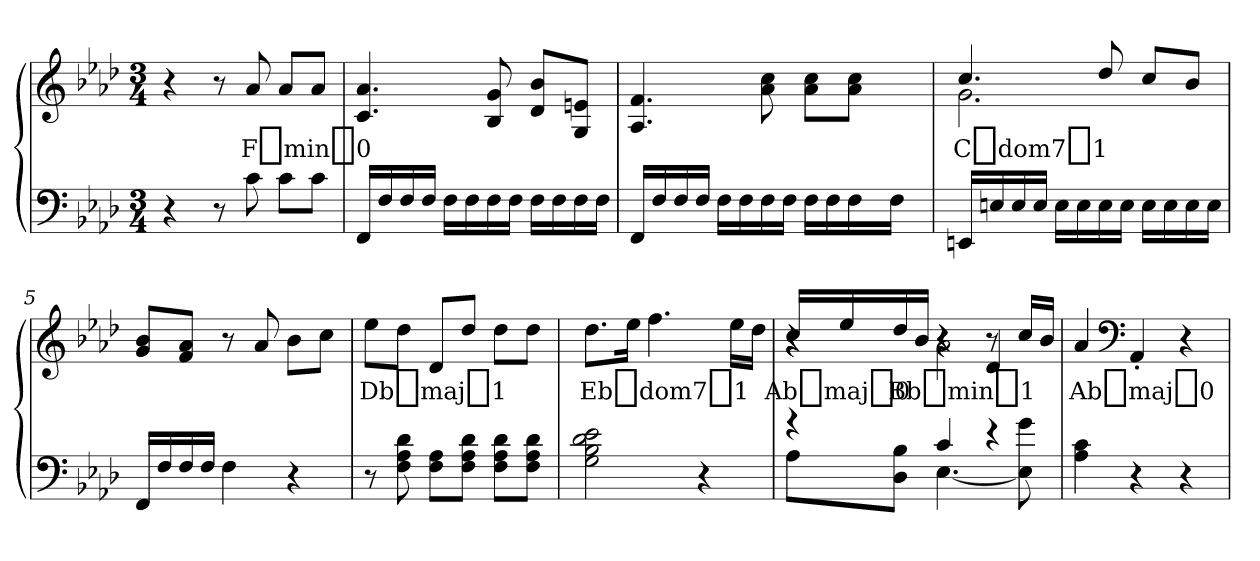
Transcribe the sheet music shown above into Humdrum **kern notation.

**kern	**kern	**text	**dynam
*part1	*part1	*part1	*part1
*staff2	*staff1	*staff1	*staff1/2
*clefF4	*clefG2	*	*
*k[b-e-a-d-]	*k[b-e-a-d-]	*	*
*M3/4	*M3/4	*	*
=1	=1	=1	=1
!	!	!	!LO:DY:a
4r	4r	.	M.M. = 80
8r	8r	.	.
8c\	8a-/	F_min_0	.
8c\L	8a-/L	.	.
8c\J	8a-/J	.	.
=2	=2	=2	=2
16FF/LL	4.c/ 4.a-/	.	.
16F/	.	.	.
16F/	.	.	.
16F/JJ	.	.	.
16F\LL	.	.	.
16F\	.	.	.
16F\	8B-/ 8g/	.	.
16F\JJ	.	.	.
16F\LL	8d-/ 8b-/L	.	.
16F\	.	.	.
16F\	8G/ 8en/J	.	.
16F\JJ	.	.	.
=3	=3	=3	=3
16FF/LL	4.A-/ 4.f/	.	.
16F/	.	.	.
16F/	.	.	.
16F/JJ	.	.	.
16F\LL	.	.	.
16F\	.	.	.
16F\	8a-\ 8cc\	.	.
16F\JJ	.	.	.
16F\LL	8a-\ 8cc\L	.	.
16F\	.	.	.
16F\	8a-\ 8cc\J	.	.
16F\JJ	.	.	.
=4	=4	=4	=4
*	*^	*	*
16EEn/LL	4.cc/	2.g\	C_dom7_1	.
16En/	.	.	.	.
16E/	.	.	.	.
16E/JJ	.	.	.	.
16E\LL	.	.	.	.
16E\	.	.	.	.
16E\	8dd-/	.	.	.
16E\JJ	.	.	.	.
16E\LL	8cc/L	.	.	.
16E\	.	.	.	.
16E\	8b-/J	.	.	.
16E\JJ	.	.	.	.
*	*v	*v	*	*
=5	=5	=5	=5
16FF/LL	8g/ 8b-/L	.	.
16F/	.	.	.
16F/	8f/ 8a-/J	.	.
16F/JJ	.	.	.
4F\	8r	.	.
.	8a-/	.	.
4r	8b-\L	.	.
.	8cc\J	.	.
=6	=6	=6	=6
8r	8ee-\L	Db_maj_1	.
8F\ 8A-\ 8d-\	8dd-\J	.	.
8F\ 8A-\L	8d-/L	.	.
8F\ 8A-\ 8d-\J	8dd-/J	.	.
8F\ 8A-\ 8d-\L	8dd-\L	.	.
8F\ 8A-\ 8d-\J	8dd-\J	.	.
=7	=7	=7	=7
2G\ 2B-\ 2d-\ 2e-\	8.dd-\L	Eb_dom7_1	.
.	16ee-\Jk	.	.
.	4.ff\	.	.
4r	.	.	.
.	16ee-\LL	.	.
.	16dd-\JJ	.	.
=8	=8	=8	=8
*^	*^	*	*
*	*	*	*^	*	*
4r	8A-\L	16cc/LL	4r	4r	Ab_maj_0	.
.	.	16ee-/	.	.	.	.
.	8D-\ 8B-\J	16dd-/	.	.	Bb_min_1	.
.	.	16b-/JJ	.	.	.	.
4c/	[4.E-\	4r	2a-\	4r	.	.
4r	.	8r	.	4d-/	.	.
.	8E-]\ 8g\	16cc/LL	.	.	.	.
.	.	16b-/JJ	.	.	.	.
*v	*v	*	*	*	*	*
*	*v	*v	*v	*	*
=9	=9	=9	=9
4A-\ 4c\	4a-/	Ab_maj_0	.
*	*clefF4	*	*
4r	4AA-'/	.	.
4r	4r	.	.
=	=	=	=
*-	*-	*-	*-
